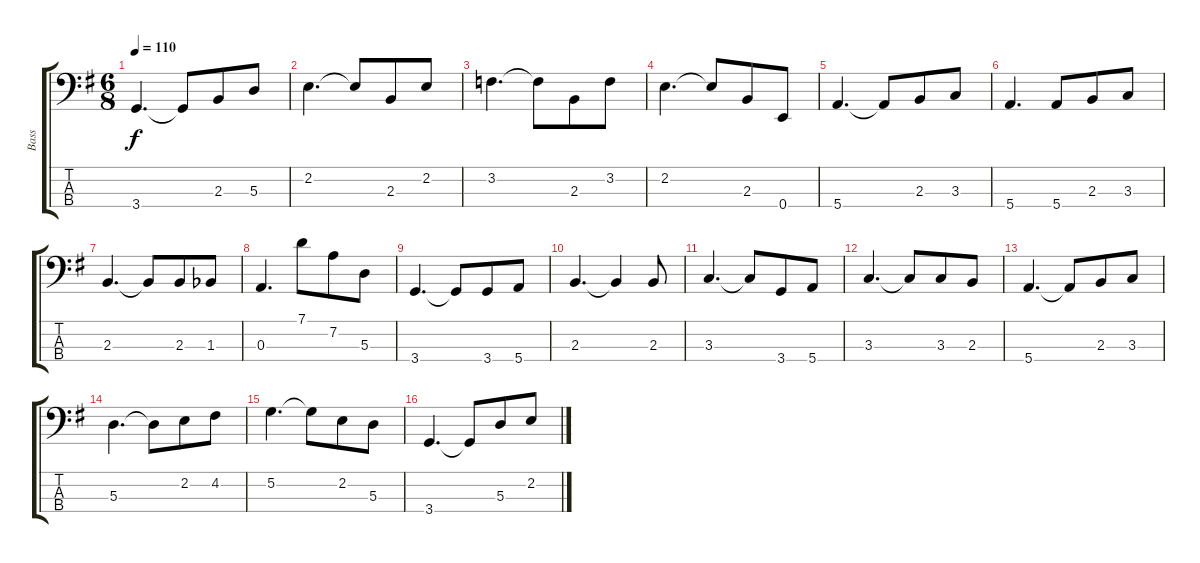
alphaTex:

\track ("Bass" "Bass") {instrument electricbassfinger}
\staff {score tabs}
\tuning (G2 D2 A1 E1) {hide}
\ts (6 8)
\tempo 110
\clef f4
\ks g
3.4.4{d dy f} 3.4{t}.8 2.3.8 5.3.8 |
2.2.4{d} 2.2{t}.8 2.3.8 2.2.8 |
3.2.4{d} 3.2{t}.8 2.3.8 3.2.8 |
2.2.4{d} 2.2{t}.8 2.3.8 0.4.8 |
5.4.4{d} 5.4{t}.8 2.3.8 3.3.8 |
5.4.4{d} 5.4.8 2.3.8 3.3.8 |
2.3.4{d} 2.3{t}.8 2.3.8 1.3{acc b}.8 |
0.3.4{d} 7.1.8 7.2.8 5.3.8 |
3.4.4{d} 3.4{t}.8 3.4.8 5.4.8 |
2.3.4{d} 2.3{t}.4 2.3.8 |
3.3.4{d} 3.3{t}.8 3.4.8 5.4.8 |
3.3.4{d} 3.3{t}.8 3.3.8 2.3.8 |
5.4.4{d} 5.4{t}.8 2.3.8 3.3.8 |
5.3.4{d} 5.3{t}.8 2.2.8 4.2.8 |
5.2.4{d} 5.2{t}.8 2.2.8 5.3.8 |
3.4.4{d} 3.4{t}.8 5.3.8 2.2.8
